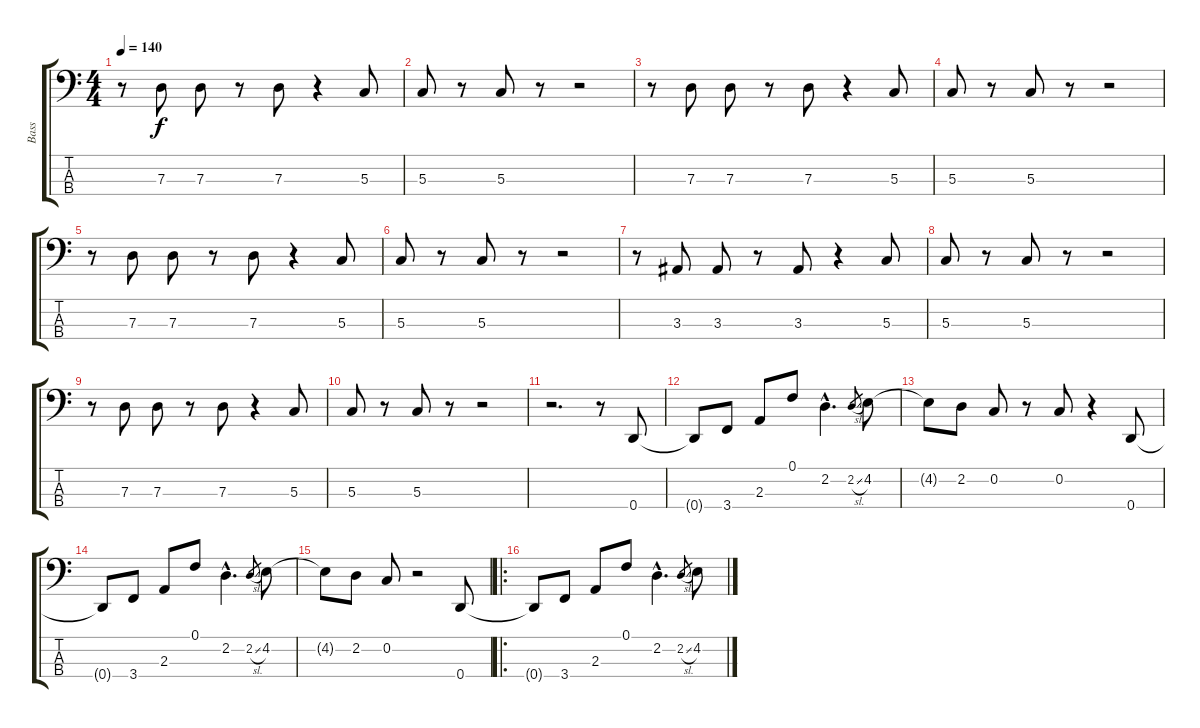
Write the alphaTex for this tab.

\track ("Bass" "Bass") {instrument electricbassfinger}
\staff {score tabs}
\tuning (F2 C2 G1 D1) {hide}
\ts (4 4)
\tempo 140
\clef f4
\ks c
r.8{dy f} 7.3.8 7.3.8 r.8 7.3.8 r.4 5.3.8 |
5.3.8 r.8 5.3.8 r.8 r.2 |
r.8 7.3.8 7.3.8 r.8 7.3.8 r.4 5.3.8 |
5.3.8 r.8 5.3.8 r.8 r.2 |
r.8 7.3.8 7.3.8 r.8 7.3.8 r.4 5.3.8 |
5.3.8 r.8 5.3.8 r.8 r.2 |
r.8 3.3.8 3.3.8 r.8 3.3.8 r.4 5.3.8 |
5.3.8 r.8 5.3.8 r.8 r.2 |
r.8 7.3.8 7.3.8 r.8 7.3.8 r.4 5.3.8 |
5.3.8 r.8 5.3.8 r.8 r.2 |
r.2{d} r.8 0.4.8 |
0.4{t}.8 3.4.8 2.3.8 0.1.8 2.2{hac}.4{d} 2.2{sl}.8{gr} 4.2.8 |
4.2{t}.8 2.2.8 0.2.8 r.8 0.2.8 r.4 0.4.8 |
0.4{t}.8 3.4.8 2.3.8 0.1.8 2.2{hac}.4{d} 2.2{sl}.8{gr} 4.2.8 |
4.2{t}.8 2.2.8 0.2.8 r.2 0.4.8 |
\ro
0.4{t}.8 3.4.8 2.3.8 0.1.8 2.2{hac}.4{d} 2.2{sl}.8{gr} 4.2.8
